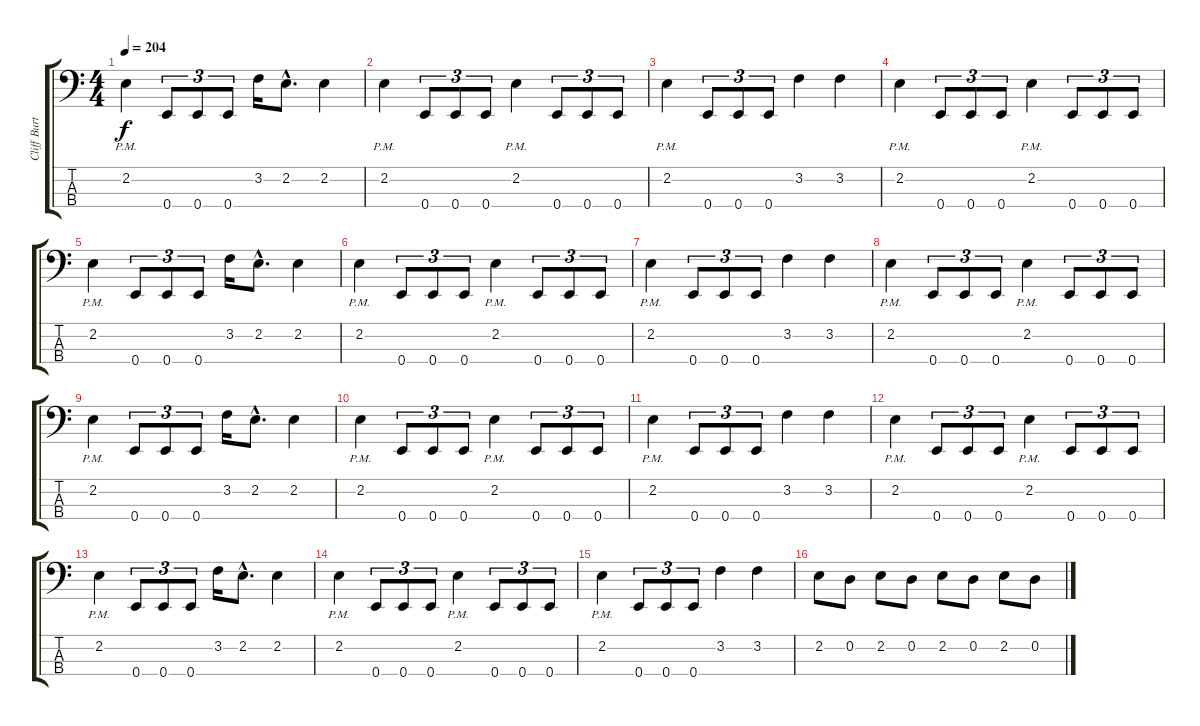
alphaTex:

\track ("Cliff Burton (Bass)" "Cliff Burt") {instrument electricbassfinger}
\staff {score tabs}
\tuning (G2 D2 A1 E1) {hide}
\ts (4 4)
\tempo 204
\clef f4
\ks c
2.2{pm}.4{dy f} 0.4.8{tu (3 2)} 0.4.8{tu (3 2)} 0.4.8{tu (3 2)} 3.2.16 2.2{hac}.8{d} 2.2.4 |
2.2{pm}.4 0.4.8{tu (3 2)} 0.4.8{tu (3 2)} 0.4.8{tu (3 2)} 2.2{pm}.4 0.4.8{tu (3 2)} 0.4.8{tu (3 2)} 0.4.8{tu (3 2)} |
2.2{pm}.4 0.4.8{tu (3 2)} 0.4.8{tu (3 2)} 0.4.8{tu (3 2)} 3.2.4 3.2.4 |
2.2{pm}.4 0.4.8{tu (3 2)} 0.4.8{tu (3 2)} 0.4.8{tu (3 2)} 2.2{pm}.4 0.4.8{tu (3 2)} 0.4.8{tu (3 2)} 0.4.8{tu (3 2)} |
2.2{pm}.4 0.4.8{tu (3 2)} 0.4.8{tu (3 2)} 0.4.8{tu (3 2)} 3.2.16 2.2{hac}.8{d} 2.2.4 |
2.2{pm}.4 0.4.8{tu (3 2)} 0.4.8{tu (3 2)} 0.4.8{tu (3 2)} 2.2{pm}.4 0.4.8{tu (3 2)} 0.4.8{tu (3 2)} 0.4.8{tu (3 2)} |
2.2{pm}.4 0.4.8{tu (3 2)} 0.4.8{tu (3 2)} 0.4.8{tu (3 2)} 3.2.4 3.2.4 |
2.2{pm}.4 0.4.8{tu (3 2)} 0.4.8{tu (3 2)} 0.4.8{tu (3 2)} 2.2{pm}.4 0.4.8{tu (3 2)} 0.4.8{tu (3 2)} 0.4.8{tu (3 2)} |
2.2{pm}.4 0.4.8{tu (3 2)} 0.4.8{tu (3 2)} 0.4.8{tu (3 2)} 3.2.16 2.2{hac}.8{d} 2.2.4 |
2.2{pm}.4 0.4.8{tu (3 2)} 0.4.8{tu (3 2)} 0.4.8{tu (3 2)} 2.2{pm}.4 0.4.8{tu (3 2)} 0.4.8{tu (3 2)} 0.4.8{tu (3 2)} |
2.2{pm}.4 0.4.8{tu (3 2)} 0.4.8{tu (3 2)} 0.4.8{tu (3 2)} 3.2.4 3.2.4 |
2.2{pm}.4 0.4.8{tu (3 2)} 0.4.8{tu (3 2)} 0.4.8{tu (3 2)} 2.2{pm}.4 0.4.8{tu (3 2)} 0.4.8{tu (3 2)} 0.4.8{tu (3 2)} |
2.2{pm}.4 0.4.8{tu (3 2)} 0.4.8{tu (3 2)} 0.4.8{tu (3 2)} 3.2.16 2.2{hac}.8{d} 2.2.4 |
2.2{pm}.4 0.4.8{tu (3 2)} 0.4.8{tu (3 2)} 0.4.8{tu (3 2)} 2.2{pm}.4 0.4.8{tu (3 2)} 0.4.8{tu (3 2)} 0.4.8{tu (3 2)} |
2.2{pm}.4 0.4.8{tu (3 2)} 0.4.8{tu (3 2)} 0.4.8{tu (3 2)} 3.2.4 3.2.4 |
2.2.8 0.2.8 2.2.8 0.2.8 2.2.8 0.2.8 2.2.8 0.2.8
